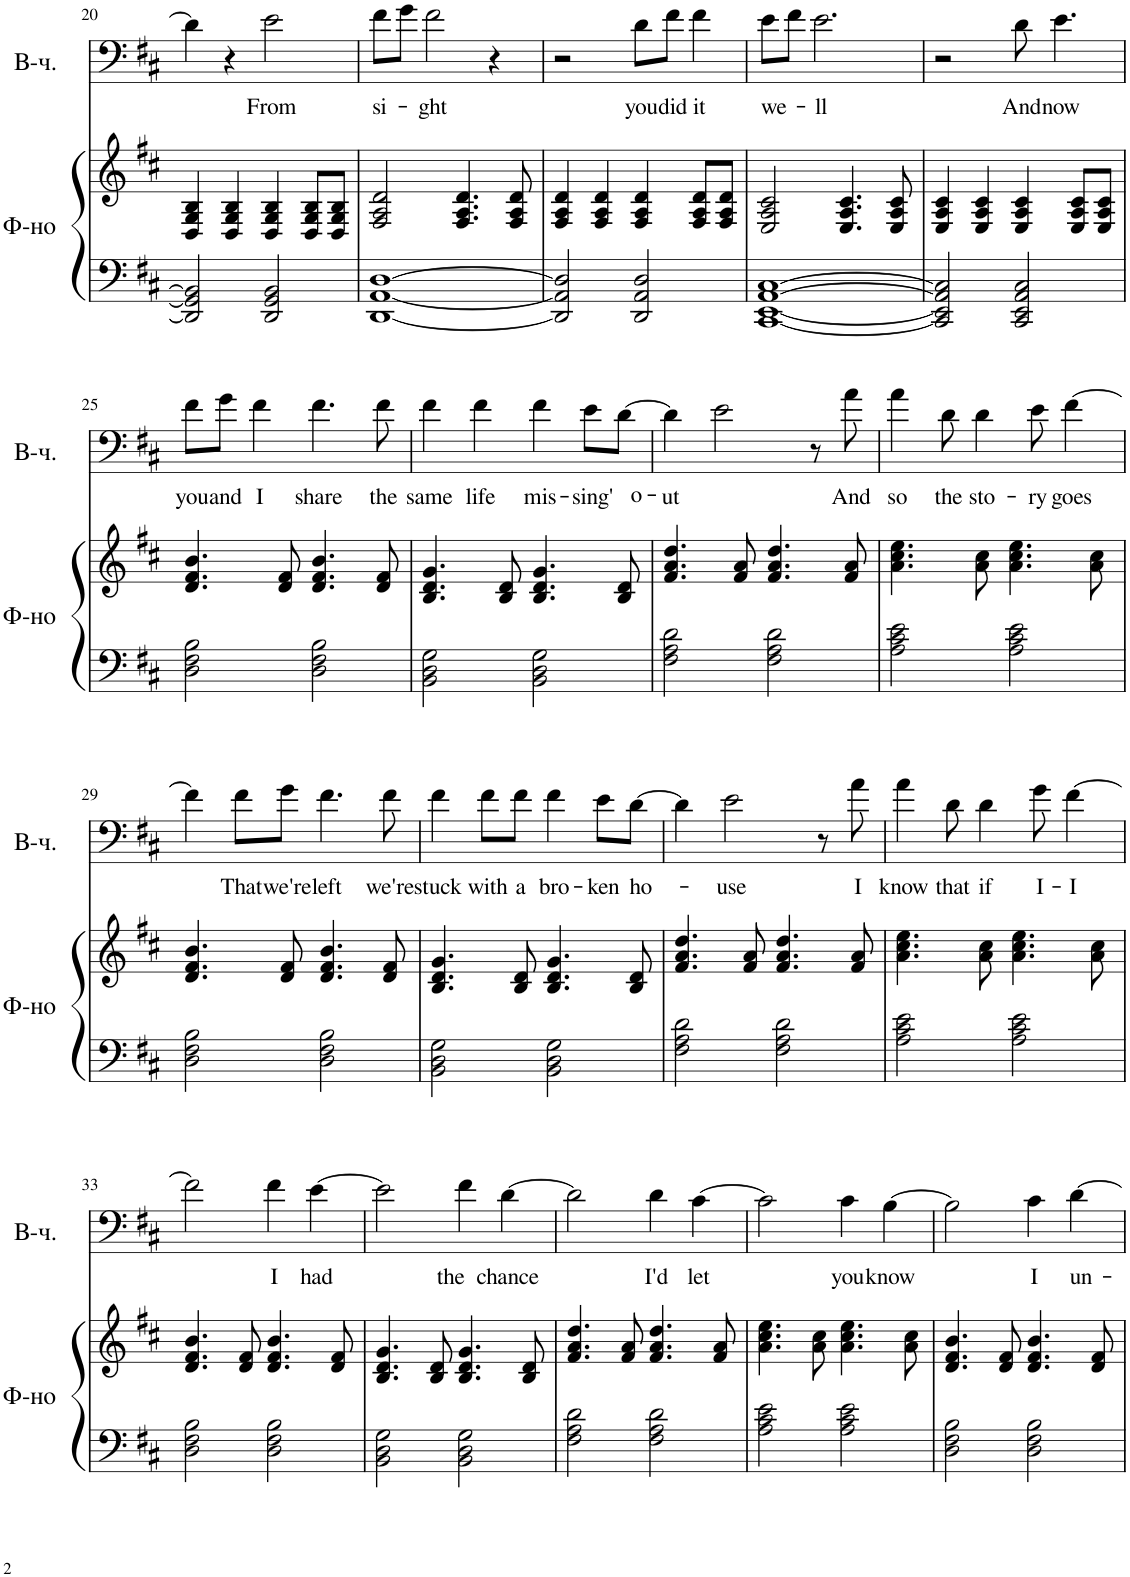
**kern	**kern	**kern	**text
*part2	*part2	*part1	*part1
*staff3	*staff2	*staff1	*staff1
*I"Фортепиано	*	*I"Виолончель	*
!!LO:PB:g=z
*clefF4	*clefG2	*clefF4	*
*k[f#c#]	*k[f#c#]	*k[f#c#]	*
*M4/4	*M4/4	*M4/4	*
=20	=20	=20	=20
2DD/] 2GG/] 2BB/]	4D/ 4G/ 4B/	4d\]	.
.	4D/ 4G/ 4B/	4r	.
!	!	!	!LO:LY:b
2DD/ 2GG/ 2BB/	4D/ 4G/ 4B/	2e\	From
.	8D/ 8G/ 8B/L	.	.
.	8D/ 8G/ 8B/J	.	.
=21	=21	=21	=21
!	!	!	!LO:LY:b
[1DD [1AA [1D	2F#/ 2A/ 2d/	8f#\L	si-
.	.	8g\J	.
!	!	!	!LO:LY:b
.	.	2f#\	-ght
.	4.F#/ 4.A/ 4.d/	.	.
.	.	4r	.
.	8F#/ 8A/ 8d/	.	.
=22	=22	=22	=22
2DD/] 2AA/] 2D/]	4F#/ 4A/ 4d/	2r	.
.	4F#/ 4A/ 4d/	.	.
!	!	!	!LO:LY:b
2DD/ 2AA/ 2D/	4F#/ 4A/ 4d/	8d\L	you
!	!	!	!LO:LY:b
.	.	8f#\J	did
!	!	!	!LO:LY:b
.	8F#/ 8A/ 8d/L	4f#\	it
.	8F#/ 8A/ 8d/J	.	.
=23	=23	=23	=23
!	!	!	!LO:LY:b
[1CC# [1EE [1AA [1C#	2E/ 2A/ 2c#/	8e\L	we-
.	.	8f#\J	.
!	!	!	!LO:LY:b
.	.	2.e\	-ll
.	4.E/ 4.A/ 4.c#/	.	.
.	8E/ 8A/ 8c#/	.	.
=24	=24	=24	=24
2CC#/] 2EE/] 2AA/] 2C#/]	4E/ 4A/ 4c#/	2r	.
.	4E/ 4A/ 4c#/	.	.
!	!	!	!LO:LY:b
2CC#/ 2EE/ 2AA/ 2C#/	4E/ 4A/ 4c#/	8d\	And
!	!	!	!LO:LY:b
.	.	4.e\	now
.	8E/ 8A/ 8c#/L	.	.
.	8E/ 8A/ 8c#/J	.	.
!!LO:LB:g=z
=25	=25	=25	=25
!	!	!	!LO:LY:b
2D\ 2F#\ 2B\	4.d/ 4.f#/ 4.b/	8f#\L	you
!	!	!	!LO:LY:b
.	.	8g\J	and
!	!	!	!LO:LY:b
.	.	4f#\	I
.	8d/ 8f#/	.	.
!	!	!	!LO:LY:b
2D\ 2F#\ 2B\	4.d/ 4.f#/ 4.b/	4.f#\	share
!	!	!	!LO:LY:b
.	8d/ 8f#/	8f#\	the
=26	=26	=26	=26
!	!	!	!LO:LY:b
2BB\ 2D\ 2G\	4.B/ 4.d/ 4.g/	4f#\	same
!	!	!	!LO:LY:b
.	.	4f#\	life
.	8B/ 8d/	.	.
!	!	!	!LO:LY:b
2BB\ 2D\ 2G\	4.B/ 4.d/ 4.g/	4f#\	mis-
!	!	!	!LO:LY:b
.	.	8e\L	-sing'
!	!	!	!LO:LY:b
.	8B/ 8d/	[8d\J	o-
=27	=27	=27	=27
!	!	!	!LO:LY:b
2F#\ 2A\ 2d\	4.f#/ 4.a/ 4.dd/	4d\]	-ut
.	.	2e\	.
.	8f#/ 8a/	.	.
2F#\ 2A\ 2d\	4.f#/ 4.a/ 4.dd/	.	.
.	.	8r	.
!	!	!	!LO:LY:b
.	8f#/ 8a/	8a\	And
=28	=28	=28	=28
!	!	!	!LO:LY:b
2A\ 2c#\ 2e\	4.a\ 4.cc#\ 4.ee\	4a\	so
!	!	!	!LO:LY:b
.	.	8d\	the
!	!	!	!LO:LY:b
.	8a\ 8cc#\	4d\	sto-
2A\ 2c#\ 2e\	4.a\ 4.cc#\ 4.ee\	.	.
!	!	!	!LO:LY:b
.	.	8e\	-ry
!	!	!	!LO:LY:b
.	.	[4f#\	goes
.	8a\ 8cc#\	.	.
!!LO:LB:g=z
=29	=29	=29	=29
2D\ 2F#\ 2B\	4.d/ 4.f#/ 4.b/	4f#\]	.
!	!	!	!LO:LY:b
.	.	8f#\L	That
!	!	!	!LO:LY:b
.	8d/ 8f#/	8g\J	we're
!	!	!	!LO:LY:b
2D\ 2F#\ 2B\	4.d/ 4.f#/ 4.b/	4.f#\	left
!	!	!	!LO:LY:b
.	8d/ 8f#/	8f#\	we're
=30	=30	=30	=30
!	!	!	!LO:LY:b
2BB\ 2D\ 2G\	4.B/ 4.d/ 4.g/	4f#\	stuck
!	!	!	!LO:LY:b
.	.	8f#\L	with
!	!	!	!LO:LY:b
.	8B/ 8d/	8f#\J	a
!	!	!	!LO:LY:b
2BB\ 2D\ 2G\	4.B/ 4.d/ 4.g/	4f#\	bro-
!	!	!	!LO:LY:b
.	.	8e\L	-ken
!	!	!	!LO:LY:b
.	8B/ 8d/	[8d\J	ho-
=31	=31	=31	=31
2F#\ 2A\ 2d\	4.f#/ 4.a/ 4.dd/	4d\]	.
!	!	!	!LO:LY:b
.	.	2e\	-use
.	8f#/ 8a/	.	.
2F#\ 2A\ 2d\	4.f#/ 4.a/ 4.dd/	.	.
.	.	8r	.
!	!	!	!LO:LY:b
.	8f#/ 8a/	8a\	I
=32	=32	=32	=32
!	!	!	!LO:LY:b
2A\ 2c#\ 2e\	4.a\ 4.cc#\ 4.ee\	4a\	know
!	!	!	!LO:LY:b
.	.	8d\	that
!	!	!	!LO:LY:b
.	8a\ 8cc#\	4d\	if
2A\ 2c#\ 2e\	4.a\ 4.cc#\ 4.ee\	.	.
!	!	!	!LO:LY:b
.	.	8g\	I-
!	!	!	!LO:LY:b
.	.	[4f#\	-I
.	8a\ 8cc#\	.	.
!!LO:LB:g=z
=33	=33	=33	=33
2D\ 2F#\ 2B\	4.d/ 4.f#/ 4.b/	2f#\]	.
.	8d/ 8f#/	.	.
!	!	!	!LO:LY:b
2D\ 2F#\ 2B\	4.d/ 4.f#/ 4.b/	4f#\	I
!	!	!	!LO:LY:b
.	.	[4e\	had
.	8d/ 8f#/	.	.
=34	=34	=34	=34
2BB\ 2D\ 2G\	4.B/ 4.d/ 4.g/	2e\]	.
.	8B/ 8d/	.	.
!	!	!	!LO:LY:b
2BB\ 2D\ 2G\	4.B/ 4.d/ 4.g/	4f#\	the
!	!	!	!LO:LY:b
.	.	[4d\	chance
.	8B/ 8d/	.	.
=35	=35	=35	=35
2F#\ 2A\ 2d\	4.f#/ 4.a/ 4.dd/	2d\]	.
.	8f#/ 8a/	.	.
!	!	!	!LO:LY:b
2F#\ 2A\ 2d\	4.f#/ 4.a/ 4.dd/	4d\	I'd
!	!	!	!LO:LY:b
.	.	[4c#\	let
.	8f#/ 8a/	.	.
=36	=36	=36	=36
2A\ 2c#\ 2e\	4.a\ 4.cc#\ 4.ee\	2c#\]	.
.	8a\ 8cc#\	.	.
!	!	!	!LO:LY:b
2A\ 2c#\ 2e\	4.a\ 4.cc#\ 4.ee\	4c#\	you
!	!	!	!LO:LY:b
.	.	[4B\	know
.	8a\ 8cc#\	.	.
=37	=37	=37	=37
2D\ 2F#\ 2B\	4.d/ 4.f#/ 4.b/	2B\]	.
.	8d/ 8f#/	.	.
!	!	!	!LO:LY:b
2D\ 2F#\ 2B\	4.d/ 4.f#/ 4.b/	4c#\	I
!	!	!	!LO:LY:b
.	.	[4d\	un-
.	8d/ 8f#/	.	.
=	=	=	=
*-	*-	*-	*-
